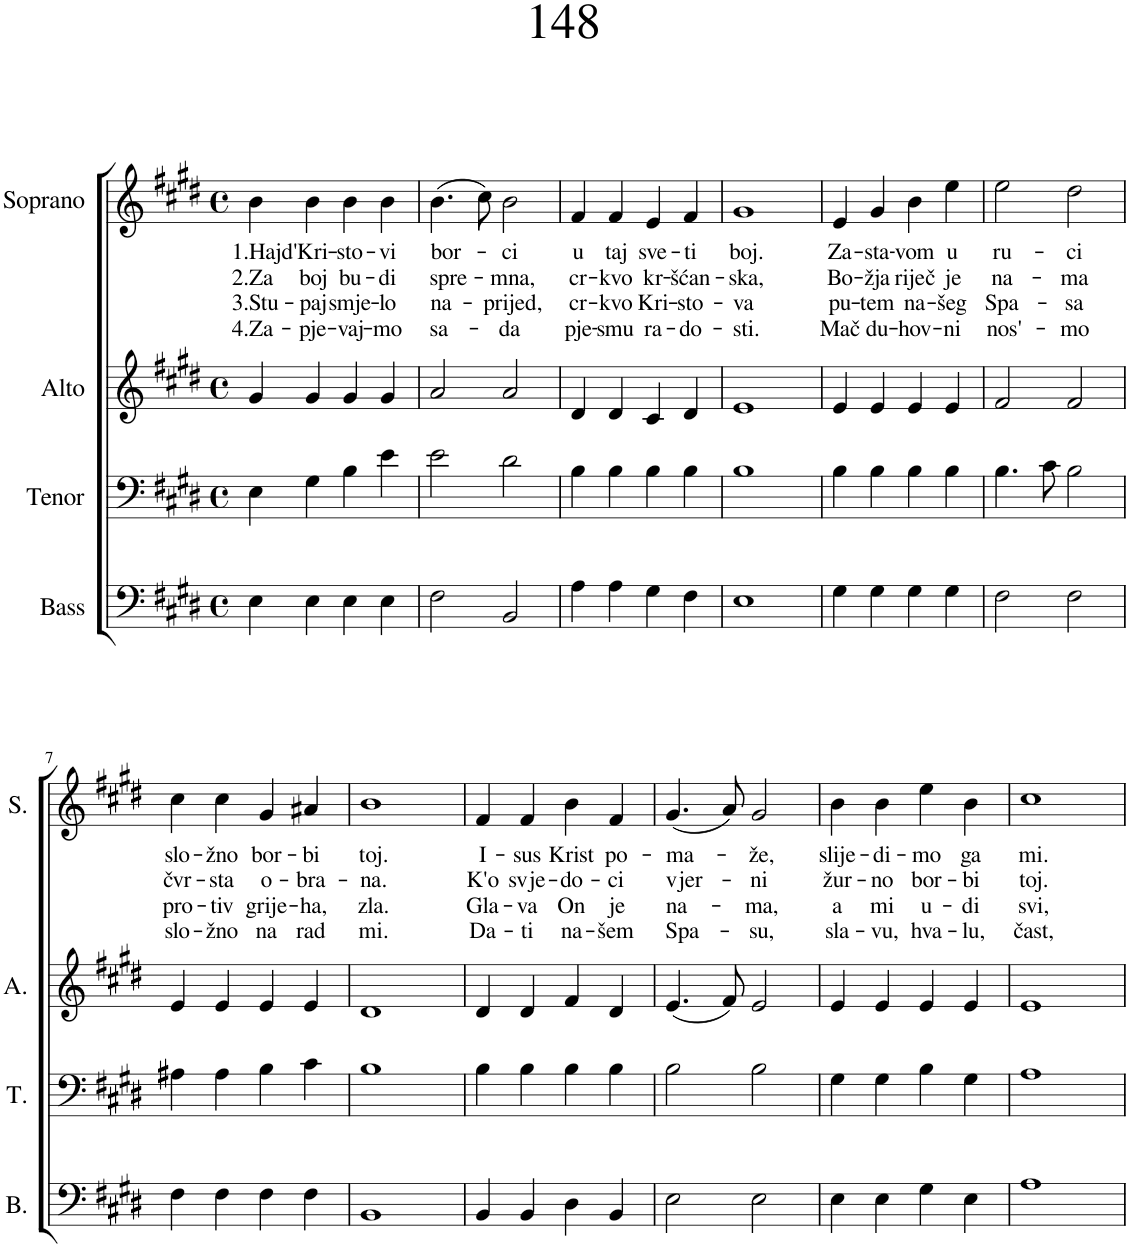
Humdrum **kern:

**kern	**kern	**kern	**kern	**text	**text	**text	**text
*part4	*part3	*part2	*part1	*part1	*part1	*part1	*part1
*staff4	*staff3	*staff2	*staff1	*staff1	*staff1	*staff1	*staff1
*I"Bass	*I"Tenor	*I"Alto	*I"Soprano	*	*	*	*
*I'B.	*I'T.	*I'A.	*I'S.	*	*	*	*
*clefF4	*clefF4	*clefG2	*clefG2	*	*	*	*
*k[f#c#g#d#]	*k[f#c#g#d#]	*k[f#c#g#d#]	*k[f#c#g#d#]	*	*	*	*
*M4/4	*M4/4	*M4/4	*M4/4	*	*	*	*
*met(c)	*met(c)	*met(c)	*met(c)	*	*	*	*
=1	=1	=1	=1	=1	=1	=1	=1
!	!	!	!	!LO:LY:b	!LO:LY:b	!LO:LY:b	!LO:LY:b
4E\	4E\	4g#/	4b\	1.Hajd'	2.Za	3.Stu-	4.Za-
!	!	!	!	!LO:LY:b	!LO:LY:b	!LO:LY:b	!LO:LY:b
4E\	4G#\	4g#/	4b\	Kri-	boj	-paj	-pje-
!	!	!	!	!LO:LY:b	!LO:LY:b	!LO:LY:b	!LO:LY:b
4E\	4B\	4g#/	4b\	-sto-	bu-	smje-	-vaj-
!	!	!	!	!LO:LY:b	!LO:LY:b	!LO:LY:b	!LO:LY:b
4E\	4e\	4g#/	4b\	-vi	-di	-lo	-mo
=2	=2	=2	=2	=2	=2	=2	=2
!	!	!	!	!LO:LY:b	!LO:LY:b	!LO:LY:b	!LO:LY:b
2F#\	2e\	2a/	(4.b\	bor-	spre-	na-	sa-
.	.	.	8cc#\)	.	.	.	.
!	!	!	!	!LO:LY:b	!LO:LY:b	!LO:LY:b	!LO:LY:b
2BB/	2d#\	2a/	2b\	-ci	-mna,	-prijed,	-da
=3	=3	=3	=3	=3	=3	=3	=3
!	!	!	!	!LO:LY:b	!LO:LY:b	!LO:LY:b	!LO:LY:b
4A\	4B\	4d#/	4f#/	u	cr-	cr-	pje-
!	!	!	!	!LO:LY:b	!LO:LY:b	!LO:LY:b	!LO:LY:b
4A\	4B\	4d#/	4f#/	taj	-kvo	-kvo	-smu
!	!	!	!	!LO:LY:b	!LO:LY:b	!LO:LY:b	!LO:LY:b
4G#\	4B\	4c#/	4e/	sve-	kr-	Kri-	ra-
!	!	!	!	!LO:LY:b	!LO:LY:b	!LO:LY:b	!LO:LY:b
4F#\	4B\	4d#/	4f#/	-ti	-šćan-	-sto-	-do-
=4	=4	=4	=4	=4	=4	=4	=4
!	!	!	!	!LO:LY:b	!LO:LY:b	!LO:LY:b	!LO:LY:b
1E	1B	1e	1g#	boj.	-ska,	-va	-sti.
=5	=5	=5	=5	=5	=5	=5	=5
!	!	!	!	!LO:LY:b	!LO:LY:b	!LO:LY:b	!LO:LY:b
4G#\	4B\	4e/	4e/	Za-	Bo-	pu-	Mač
!	!	!	!	!LO:LY:b	!LO:LY:b	!LO:LY:b	!LO:LY:b
4G#\	4B\	4e/	4g#/	-sta-	-žja	-tem	du-
!	!	!	!	!LO:LY:b	!LO:LY:b	!LO:LY:b	!LO:LY:b
4G#\	4B\	4e/	4b\	-vom	riječ	na-	-hov-
!	!	!	!	!LO:LY:b	!LO:LY:b	!LO:LY:b	!LO:LY:b
4G#\	4B\	4e/	4ee\	u	je	-šeg	-ni
=6	=6	=6	=6	=6	=6	=6	=6
!	!	!	!	!LO:LY:b	!LO:LY:b	!LO:LY:b	!LO:LY:b
2F#\	4.B\	2f#/	2ee\	ru-	na-	Spa-	nos'-
.	8c#\	.	.	.	.	.	.
!	!	!	!	!LO:LY:b	!LO:LY:b	!LO:LY:b	!LO:LY:b
2F#\	2B\	2f#/	2dd#\	-ci	-ma	-sa	-mo
!!LO:LB:g=z
=7	=7	=7	=7	=7	=7	=7	=7
!	!	!	!	!LO:LY:b	!LO:LY:b	!LO:LY:b	!LO:LY:b
4F#\	4A#X\	4e/	4cc#\	slo-	čvr-	pro-	slo-
!	!	!	!	!LO:LY:b	!LO:LY:b	!LO:LY:b	!LO:LY:b
4F#\	4A#\	4e/	4cc#\	-žno	-sta	-tiv	-žno
!	!	!	!	!LO:LY:b	!LO:LY:b	!LO:LY:b	!LO:LY:b
4F#\	4B\	4e/	4g#/	bor-	o-	grije-	na
!	!	!	!	!LO:LY:b	!LO:LY:b	!LO:LY:b	!LO:LY:b
4F#\	4c#\	4e/	4a#X/	-bi	-bra-	-ha,	rad
=8	=8	=8	=8	=8	=8	=8	=8
!	!	!	!	!LO:LY:b	!LO:LY:b	!LO:LY:b	!LO:LY:b
1BB	1B	1d#	1b	toj.	-na.	zla.	mi.
=9	=9	=9	=9	=9	=9	=9	=9
!	!	!	!	!LO:LY:b	!LO:LY:b	!LO:LY:b	!LO:LY:b
4BB/	4B\	4d#/	4f#/	I-	K'o	Gla-	Da-
!	!	!	!	!LO:LY:b	!LO:LY:b	!LO:LY:b	!LO:LY:b
4BB/	4B\	4d#/	4f#/	-sus	svje-	-va	-ti
!	!	!	!	!LO:LY:b	!LO:LY:b	!LO:LY:b	!LO:LY:b
4D#\	4B\	4f#/	4b\	Krist	-do-	On	na-
!	!	!	!	!LO:LY:b	!LO:LY:b	!LO:LY:b	!LO:LY:b
4BB/	4B\	4d#/	4f#/	po-	-ci	je	-šem
=10	=10	=10	=10	=10	=10	=10	=10
!	!	!	!	!LO:LY:b	!LO:LY:b	!LO:LY:b	!LO:LY:b
2E\	2B\	(4.e/	(4.g#/	-ma-	vjer-	na-	Spa-
.	.	8f#/)	8a/)	.	.	.	.
!	!	!	!	!LO:LY:b	!LO:LY:b	!LO:LY:b	!LO:LY:b
2E\	2B\	2e/	2g#/	-že,	-ni	-ma,	-su,
=11	=11	=11	=11	=11	=11	=11	=11
!	!	!	!	!LO:LY:b	!LO:LY:b	!LO:LY:b	!LO:LY:b
4E\	4G#\	4e/	4b\	slije-	žur-	a	sla-
!	!	!	!	!LO:LY:b	!LO:LY:b	!LO:LY:b	!LO:LY:b
4E\	4G#\	4e/	4b\	-di-	-no	mi	-vu,
!	!	!	!	!LO:LY:b	!LO:LY:b	!LO:LY:b	!LO:LY:b
4G#\	4B\	4e/	4ee\	-mo	bor-	u-	hva-
!	!	!	!	!LO:LY:b	!LO:LY:b	!LO:LY:b	!LO:LY:b
4E\	4G#\	4e/	4b\	ga	-bi	-di	-lu,
=12	=12	=12	=12	=12	=12	=12	=12
!	!	!	!	!LO:LY:b	!LO:LY:b	!LO:LY:b	!LO:LY:b
1A	1A	1e	1cc#	mi.	toj.	svi,	čast,
=	=	=	=	=	=	=	=
*-	*-	*-	*-	*-	*-	*-	*-
